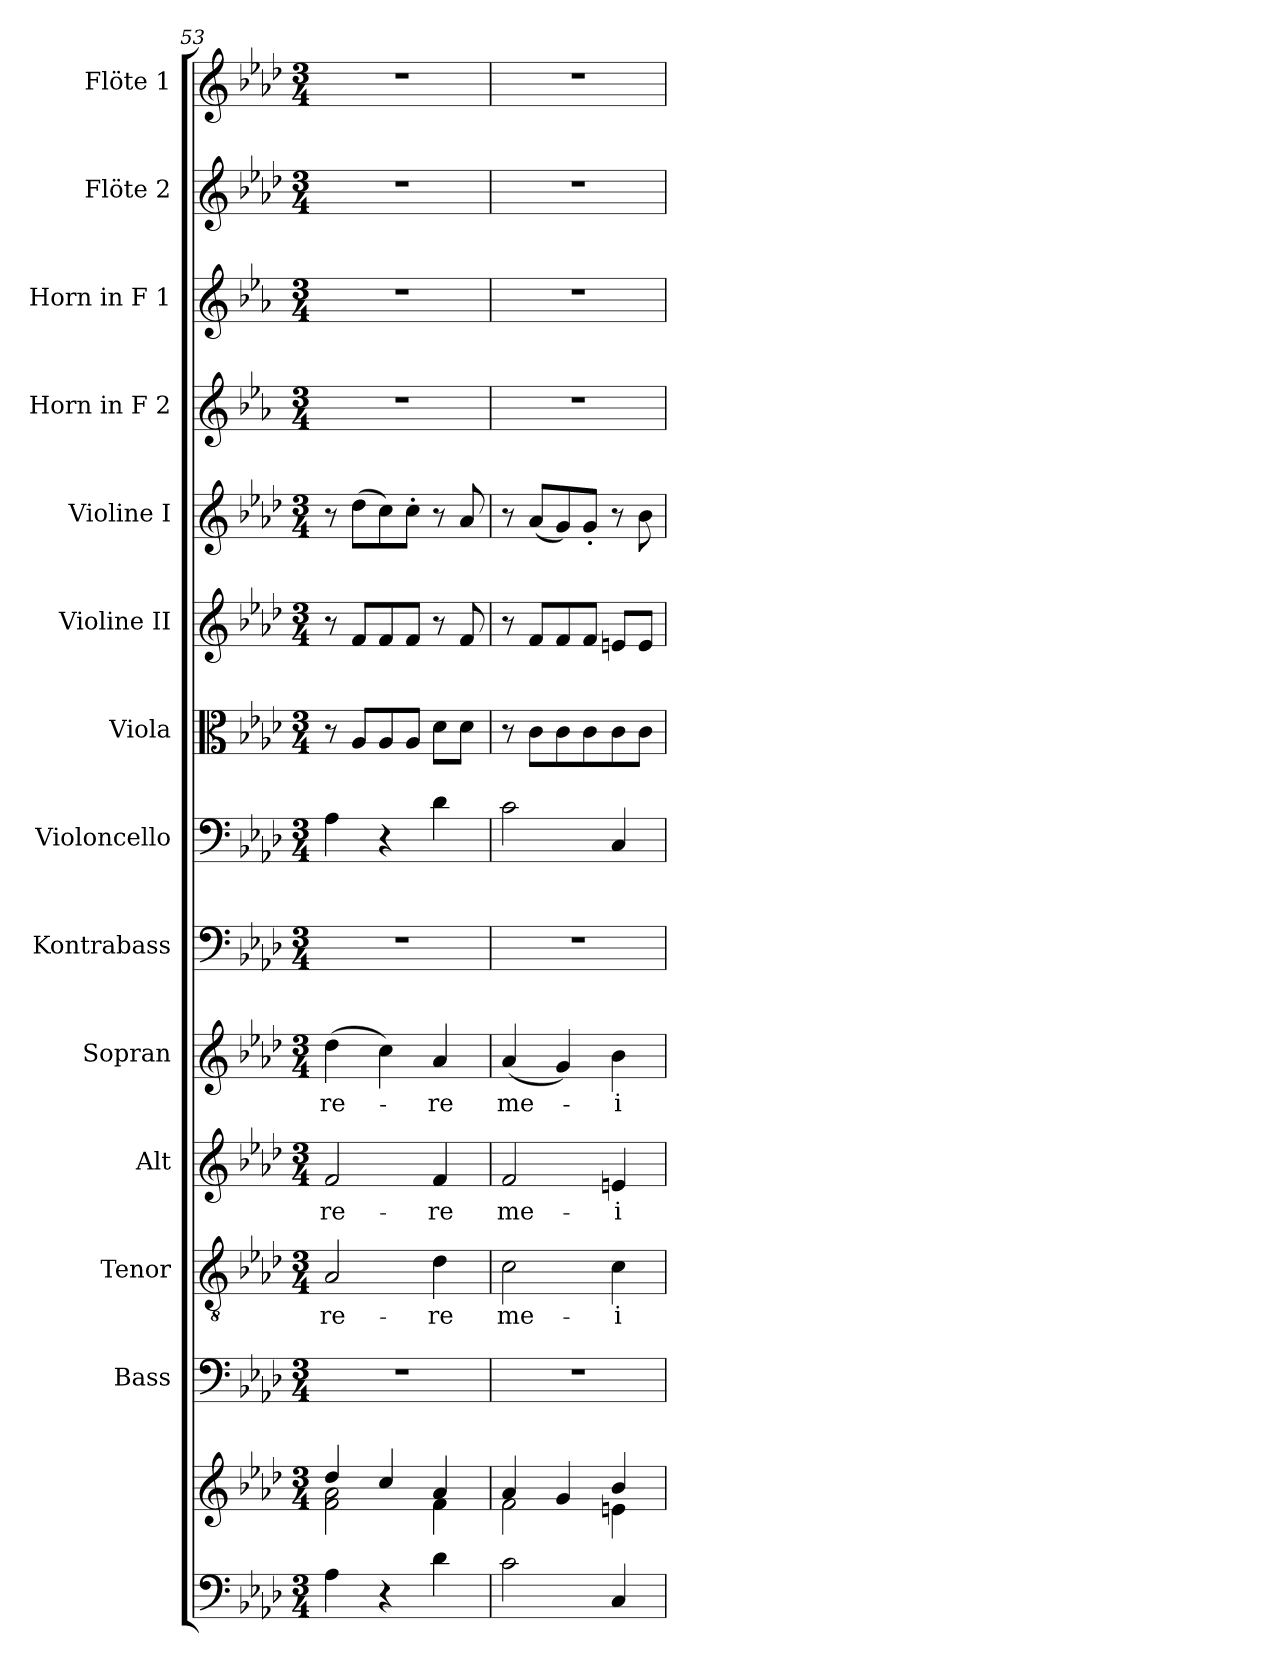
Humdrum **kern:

**kern	**kern	**kern	**kern	**text	**kern	**text	**kern	**text	**kern	**kern	**kern	**kern	**kern	**kern	**kern	**kern	**kern
*part14	*part14	*part13	*part12	*part12	*part11	*part11	*part10	*part10	*part9	*part8	*part7	*part6	*part5	*part4	*part3	*part2	*part1
*staff15	*staff14	*staff13	*staff12	*staff12	*staff11	*staff11	*staff10	*staff10	*staff9	*staff8	*staff7	*staff6	*staff5	*staff4	*staff3	*staff2	*staff1
*	*	*I"Bass	*I"Tenor	*	*I"Alt	*	*I"Sopran	*	*I"Kontrabass	*I"Violoncello	*I"Viola	*I"Violine II	*I"Violine I	*I"Horn in F 2	*I"Horn in F 1	*I"Flöte 2	*I"Flöte 1
*	*	*I'B.	*I'T.	*	*I'A.	*	*I'S.	*	*I'Kb.	*I'Vc.	*I'Vla.	*I'Vl. II	*I'Vl. I	*	*	*I'Fl. 2	*I'Fl. 1
*clefF4	*clefG2	*clefF4	*clefGv2	*	*clefG2	*	*clefG2	*	*clefF4	*clefF4	*clefC3	*clefG2	*clefG2	*clefG2	*clefG2	*clefG2	*clefG2
*	*	*	*	*	*	*	*	*	*ITrd7c12	*	*	*	*	*ITrd4c7	*ITrd4c7	*	*
*k[b-e-a-d-]	*k[b-e-a-d-]	*k[b-e-a-d-]	*k[b-e-a-d-]	*	*k[b-e-a-d-]	*	*k[b-e-a-d-]	*	*k[b-e-a-d-]	*k[b-e-a-d-]	*k[b-e-a-d-]	*k[b-e-a-d-]	*k[b-e-a-d-]	*k[b-e-a-d-]	*k[b-e-a-d-]	*k[b-e-a-d-]	*k[b-e-a-d-]
*A-:	*A-:	*A-:	*A-:	*	*A-:	*	*A-:	*	*A-:	*A-:	*A-:	*A-:	*A-:	*A-:	*A-:	*A-:	*A-:
*M3/4	*M3/4	*M3/4	*M3/4	*	*M3/4	*	*M3/4	*	*M3/4	*M3/4	*M3/4	*M3/4	*M3/4	*M3/4	*M3/4	*M3/4	*M3/4
=53	=53	=53	=53	=53	=53	=53	=53	=53	=53	=53	=53	=53	=53	=53	=53	=53	=53
*	*^	*	*	*	*	*	*	*	*	*	*	*	*	*	*	*	*
!	!	!	!	!	!LO:LY:b	!	!LO:LY:b	!	!LO:LY:b	!	!	!	!	!	!	!	!	!
4A-\	4dd-/	2f\ 2a-\	2.r	2A-/	-re-	2f/	-re-	(>4dd-\	-re-	2.r	4A-\	8r	8r	8r	2.r	2.r	2.r	2.r
.	.	.	.	.	.	.	.	.	.	.	.	8A-/L	8f/L	(>8dd-\L	.	.	.	.
4r	4cc/	.	.	.	.	.	.	4cc\)	.	.	4r	8A-/	8f/	8cc\)	.	.	.	.
.	.	.	.	.	.	.	.	.	.	.	.	8A-/J	8f/J	8cc'>\J	.	.	.	.
!	!	!	!	!	!LO:LY:b	!	!LO:LY:b	!	!LO:LY:b	!	!	!	!	!	!	!	!	!
4d-\	4a-/	4f\	.	4d-\	-re	4f/	-re	4a-/	-re	.	4d-\	8d-\L	8r	8r	.	.	.	.
.	.	.	.	.	.	.	.	.	.	.	.	8d-\J	8f/	8a-/	.	.	.	.
=54	=54	=54	=54	=54	=54	=54	=54	=54	=54	=54	=54	=54	=54	=54	=54	=54	=54	=54
!	!	!	!	!	!LO:LY:b	!	!LO:LY:b	!	!LO:LY:b	!	!	!	!	!	!	!	!	!
2c\	4a-/	2f\	2.r	2c\	me-	2f/	me-	(<4a-/	me-	2.r	2c\	8r	8r	8r	2.r	2.r	2.r	2.r
.	.	.	.	.	.	.	.	.	.	.	.	8c\L	8f/L	(<8a-/L	.	.	.	.
.	4g/	.	.	.	.	.	.	4g/)	.	.	.	8c\	8f/	8g/)	.	.	.	.
.	.	.	.	.	.	.	.	.	.	.	.	8c\	8f/J	8g'</J	.	.	.	.
!	!	!	!	!	!LO:LY:b	!	!LO:LY:b	!	!LO:LY:b	!	!	!	!	!	!	!	!	!
4C/	4b-/	4en\	.	4c\	-i	4en/	-i	4b-\	-i	.	4C/	8c\	8en/L	8r	.	.	.	.
.	.	.	.	.	.	.	.	.	.	.	.	8c\J	8e/J	8b-\	.	.	.	.
*	*v	*v	*	*	*	*	*	*	*	*	*	*	*	*	*	*	*	*
=	=	=	=	=	=	=	=	=	=	=	=	=	=	=	=	=	=
*-	*-	*-	*-	*-	*-	*-	*-	*-	*-	*-	*-	*-	*-	*-	*-	*-	*-
